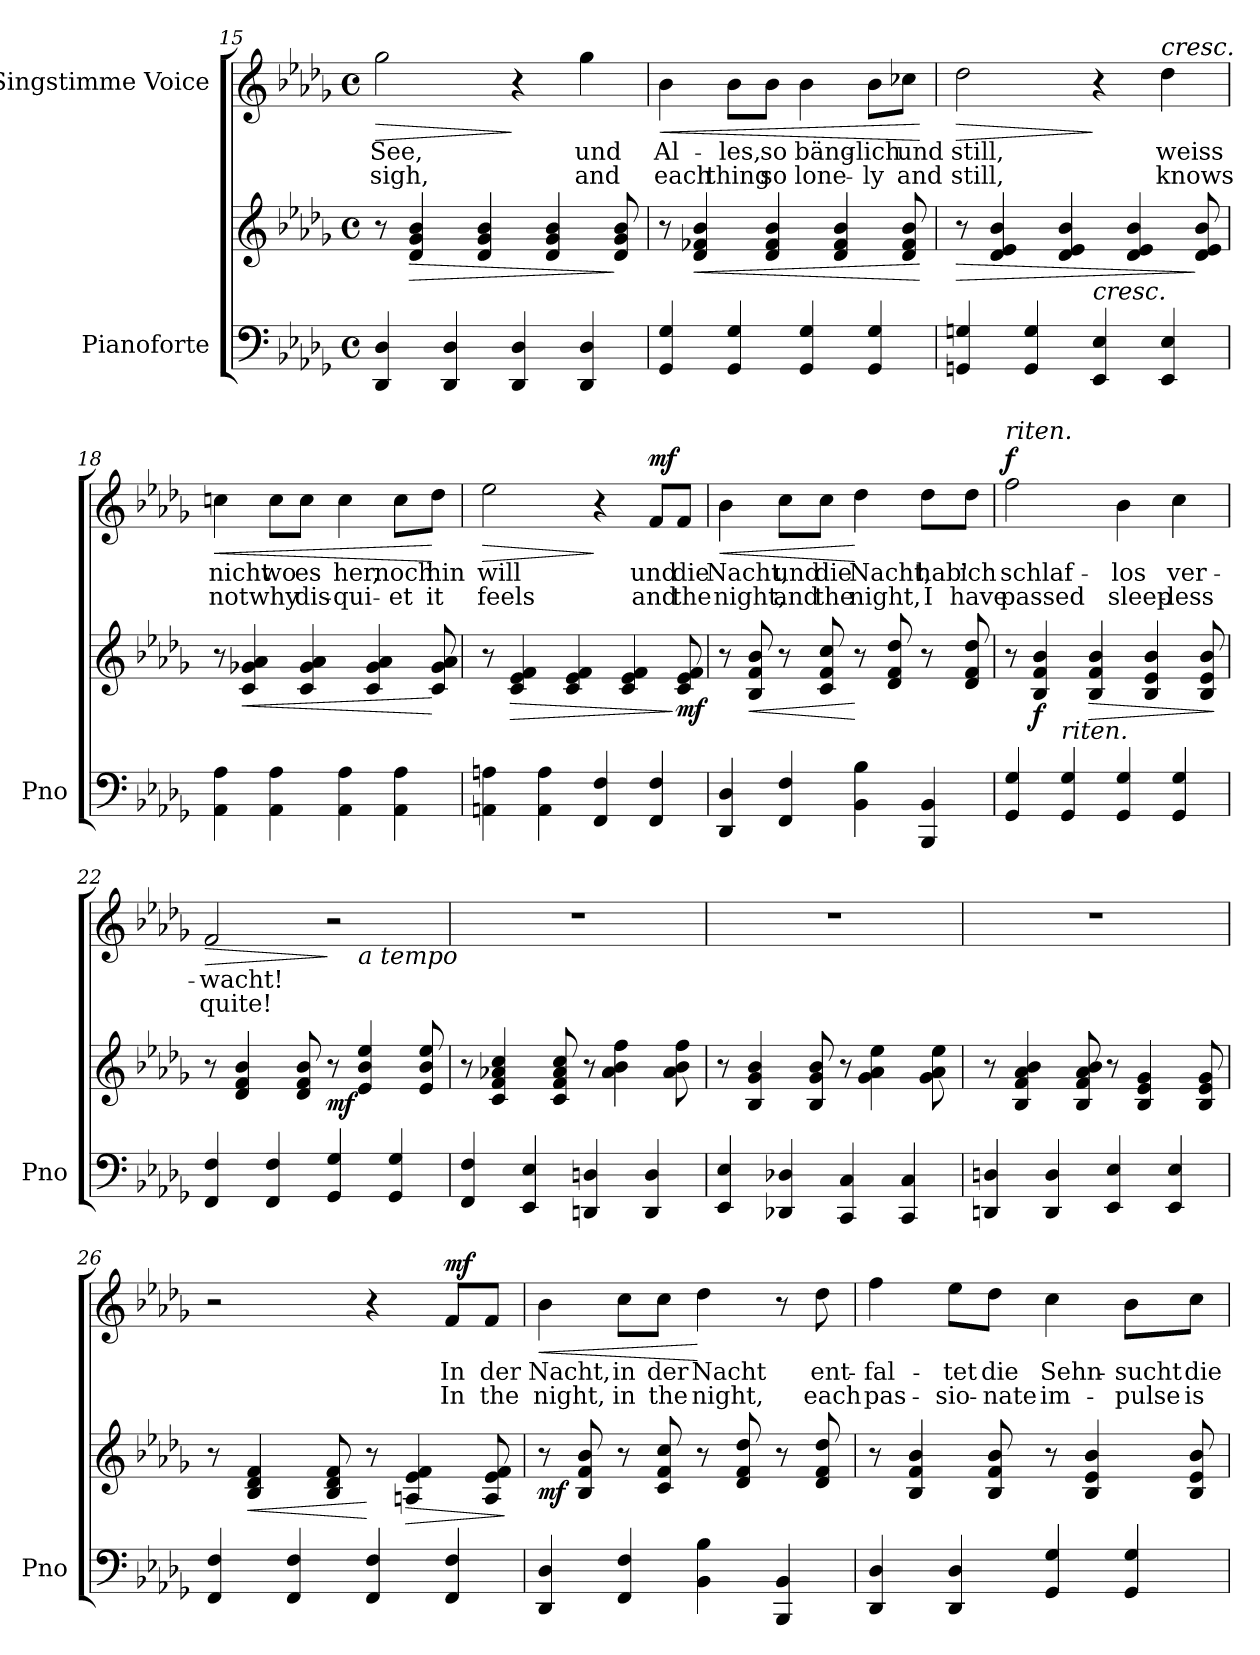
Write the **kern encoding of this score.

**kern	**kern	**dynam	**kern	**text	**text	**dynam
*part2	*part2	*part2	*part1	*part1	*part1	*part1
*staff3	*staff2	*staff2/3	*staff1	*staff1	*staff1	*staff1
*I"Pianoforte	*	*	*I"Singstimme Voice	*	*	*
*I'Pno	*	*	*	*	*	*
*clefF4	*clefG2	*	*clefG2	*	*	*
*k[b-e-a-d-g-]	*k[b-e-a-d-g-]	*	*k[b-e-a-d-g-]	*	*	*
*M4/4	*M4/4	*	*M4/4	*	*	*
*met(c)	*met(c)	*	*met(c)	*	*	*
=15	=15	=15	=15	=15	=15	=15
!	!	!	!	!	!	!LO:HP:b
4DD-/ 4D-/	8r	.	2gg-\	See,	sigh,	>
!	!	!LO:HP:b	!	!	!	!
.	4d-/ 4g-/ 4b-/	>	.	.	.	.
4DD-/ 4D-/	.	.	.	.	.	.
.	4d-/ 4g-/ 4b-/	.	.	.	.	.
4DD-/ 4D-/	.	.	4r	.	.	]
.	4d-/ 4g-/ 4b-/	.	.	.	.	.
4DD-/ 4D-/	.	.	4gg-\	und	and	.
.	8d-/ 8g-/ 8b-/	]	.	.	.	.
=16	=16	=16	=16	=16	=16	=16
!	!	!	!	!	!	!LO:HP:b
4GG-/ 4G-/	8r	.	4b-\	Al-	each	<
!	!	!LO:HP:b	!	!	!	!
.	4d-/ 4f-X/ 4b-/	<	.	.	.	.
4GG-/ 4G-/	.	.	8b-\L	-les,	thing	.
.	4d-/ 4f-/ 4b-/	.	8b-\J	so	so	.
4GG-/ 4G-/	.	.	4b-\	bäng-	lone-	.
.	4d-/ 4f-/ 4b-/	.	.	.	.	.
4GG-/ 4G-/	.	.	8b-\L	-lich	-ly	.
.	8d-/ 8f-/ 8b-/	.	8cc-X\J	und	and	.
.	.	[	.	.	.	[
=17	=17	=17	=17	=17	=17	=17
!	!	!LO:HP:b	!	!	!	!LO:HP:b
4GGn/ 4Gn/	8r	>	2dd-\	still,	still,	>
.	4d-/ 4e-/ 4b-/	.	.	.	.	.
4GG/ 4G/	.	.	.	.	.	.
.	4d-/ 4e-/ 4b-/	.	.	.	.	.
!LO:TX:a:i:t=cresc.	!	!	!	!	!	!
4EE-/ 4E-/	.	.	4r	.	.	]
.	4d-/ 4e-/ 4b-/	.	.	.	.	.
!	!	!	!LO:TX:a:i:t=cresc.	!	!	!
4EE-/ 4E-/	.	.	4dd-\	weiss	knows	.
.	8d-/ 8e-/ 8b-/	]	.	.	.	.
=18	=18	=18	=18	=18	=18	=18
!	!	!	!	!	!	!LO:HP:b
4AA-\ 4A-\	8r	.	4ccn\	nicht	not	<
!	!	!LO:HP:b	!	!	!	!
.	4c/ 4g-X/ 4a-/	<	.	.	.	.
4AA-\ 4A-\	.	.	8cc\L	wo	why	.
.	4c/ 4g-/ 4a-/	.	8cc\J	es	dis-	.
4AA-\ 4A-\	.	.	4cc\	her,	-qui-	.
.	4c/ 4g-/ 4a-/	.	.	.	.	.
4AA-\ 4A-\	.	.	8cc\L	noch	-et	.
.	8c/ 8g-/ 8a-/	[	8dd-\J	hin	it	[
=19	=19	=19	=19	=19	=19	=19
!	!	!	!	!	!	!LO:HP:b
4AAn\ 4An\	8r	.	2ee-\	will	feels	>
!	!	!LO:HP:b	!	!	!	!
.	4c/ 4e-/ 4f/	>	.	.	.	.
4AA\ 4A\	.	.	.	.	.	.
.	4c/ 4e-/ 4f/	.	.	.	.	.
4FF/ 4F/	.	.	4r	.	.	]
.	4c/ 4e-/ 4f/	.	.	.	.	.
!	!	!	!	!	!	!LO:DY:a
4FF/ 4F/	.	.	8f/L	und	and	mf
!	!	!LO:DY:n=1:b	!	!	!	!
.	8c/ 8e-/ 8f/	] mf	8f/J	die	the	.
=20	=20	=20	=20	=20	=20	=20
!	!	!	!	!	!	!LO:HP:b
4DD-/ 4D-/	8r	.	4b-\	Nacht,	night,	<
!	!	!LO:HP:b	!	!	!	!
.	8B-/ 8f/ 8b-/	<	.	.	.	.
4FF/ 4F/	8r	.	8cc\L	und	and	.
.	8c/ 8f/ 8cc/	.	8cc\J	die	the	.
4BB-\ 4B-\	8r	[	4dd-\	Nacht,	night,	[
.	8d-/ 8f/ 8dd-/	.	.	.	.	.
4BBB-/ 4BB-/	8r	.	8dd-\L	hab'	I	.
.	8d-/ 8f/ 8dd-/	.	8dd-\J	ich	have	.
=21	=21	=21	=21	=21	=21	=21
!	!	!	!LO:TX:a:i:t=riten.	!	!	!
!	!	!	!	!	!	!LO:DY:a
4GG-/ 4G-/	8r	.	2ff\	schlaf-	passed	f
!	!	!LO:DY:b	!	!	!	!
.	4B-/ 4f/ 4b-/	f	.	.	.	.
!LO:TX:i:t=riten.	!	!	!	!	!	!
4GG-/ 4G-/	.	.	.	.	.	.
!	!	!LO:HP:b	!	!	!	!
.	4B-/ 4f/ 4b-/	>	.	.	.	.
4GG-/ 4G-/	.	.	4b-\	-los	sleep-	.
.	4B-/ 4e-/ 4b-/	.	.	.	.	.
4GG-/ 4G-/	.	.	4cc\	ver-	-less	.
.	8B-/ 8e-/ 8b-/	.	.	.	.	.
.	.	]	.	.	.	.
=22	=22	=22	=22	=22	=22	=22
!	!	!	!	!	!	!LO:HP:b
*	*	*	*^	*	*	*
4FF/ 4F/	8r	.	2f/	2ryy	-wacht!	quite!	>
.	4d-/ 4f/ 4b-/	.	.	.	.	.	.
4FF/ 4F/	.	.	.	.	.	.	.
.	8d-/ 8f/ 8b-/	.	.	.	.	.	.
!	!	!LO:DY:b	!	!	!	!	!
4GG-/ 4G-/	8r	mf	2r	8ryy	.	.	]
!	!	!	!	!LO:TX:b:i:t=a tempo	!	!	!
.	4e-/ 4b-/ 4ee-/	.	.	4.ryy	.	.	.
4GG-/ 4G-/	.	.	.	.	.	.	.
.	8e-/ 8b-/ 8ee-/	.	.	.	.	.	.
*	*	*	*v	*v	*	*	*
=23	=23	=23	=23	=23	=23	=23
4FF/ 4F/	8r	.	1r	.	.	.
.	4c/ 4f/ 4a-X/ 4cc/	.	.	.	.	.
4EE-/ 4E-/	.	.	.	.	.	.
.	8c/ 8f/ 8a-/ 8cc/	.	.	.	.	.
4DDn/ 4Dn/	8r	.	.	.	.	.
.	4a-\ 4b-\ 4ff\	.	.	.	.	.
4DD/ 4D/	.	.	.	.	.	.
.	8a-\ 8b-\ 8ff\	.	.	.	.	.
=24	=24	=24	=24	=24	=24	=24
4EE-/ 4E-/	8r	.	1r	.	.	.
.	4B-/ 4g-/ 4b-/	.	.	.	.	.
4DD-X/ 4D-X/	.	.	.	.	.	.
.	8B-/ 8g-/ 8b-/	.	.	.	.	.
4CC/ 4C/	8r	.	.	.	.	.
.	4g-\ 4a-\ 4ee-\	.	.	.	.	.
4CC/ 4C/	.	.	.	.	.	.
.	8g-\ 8a-\ 8ee-\	.	.	.	.	.
=25	=25	=25	=25	=25	=25	=25
4DDn/ 4Dn/	8r	.	1r	.	.	.
.	4B-/ 4f/ 4a-/ 4b-/	.	.	.	.	.
4DD/ 4D/	.	.	.	.	.	.
.	8B-/ 8f/ 8a-/ 8b-/	.	.	.	.	.
4EE-/ 4E-/	8r	.	.	.	.	.
.	4B-/ 4e-/ 4g-/	.	.	.	.	.
4EE-/ 4E-/	.	.	.	.	.	.
.	8B-/ 8e-/ 8g-/	.	.	.	.	.
=26	=26	=26	=26	=26	=26	=26
4FF/ 4F/	8r	.	2r	.	.	.
!	!	!LO:HP:b	!	!	!	!
.	4B-/ 4d-/ 4f/	<	.	.	.	.
4FF/ 4F/	.	.	.	.	.	.
.	8B-/ 8d-/ 8f/	.	.	.	.	.
4FF/ 4F/	8r	[	4r	.	.	.
!	!	!LO:HP:b	!	!	!	!
.	4An/ 4e-/ 4f/	>	.	.	.	.
!	!	!	!	!	!	!LO:DY:a
4FF/ 4F/	.	.	8f/L	In	In	mf
.	8A/ 8e-/ 8f/	.	8f/J	der	the	.
.	.	]	.	.	.	.
=27	=27	=27	=27	=27	=27	=27
!	!	!LO:DY:b	!	!	!	!LO:HP:b
4DD-/ 4D-/	8r	mf	4b-\	Nacht,	night,	<
.	8B-/ 8f/ 8b-/	.	.	.	.	.
4FF/ 4F/	8r	.	8cc\L	in	in	.
.	8c/ 8f/ 8cc/	.	8cc\J	der	the	.
4BB-\ 4B-\	8r	.	4dd-\	Nacht	night,	[
.	8d-/ 8f/ 8dd-/	.	.	.	.	.
4BBB-/ 4BB-/	8r	.	8r	.	.	.
.	8d-/ 8f/ 8dd-/	.	8dd-\	ent-	each	.
=28	=28	=28	=28	=28	=28	=28
4DD-/ 4D-/	8r	.	4ff\	-fal-	pas-	.
.	4B-/ 4f/ 4b-/	.	.	.	.	.
4DD-/ 4D-/	.	.	8ee-\L	-tet	-sio-	.
.	8B-/ 8f/ 8b-/	.	8dd-\J	die	-nate	.
4GG-/ 4G-/	8r	.	4cc\	Sehn-	im-	.
.	4B-/ 4e-/ 4b-/	.	.	.	.	.
4GG-/ 4G-/	.	.	8b-\L	-sucht	-pulse	.
.	8B-/ 8e-/ 8b-/	.	8cc\J	die	is	.
=	=	=	=	=	=	=
*-	*-	*-	*-	*-	*-	*-
